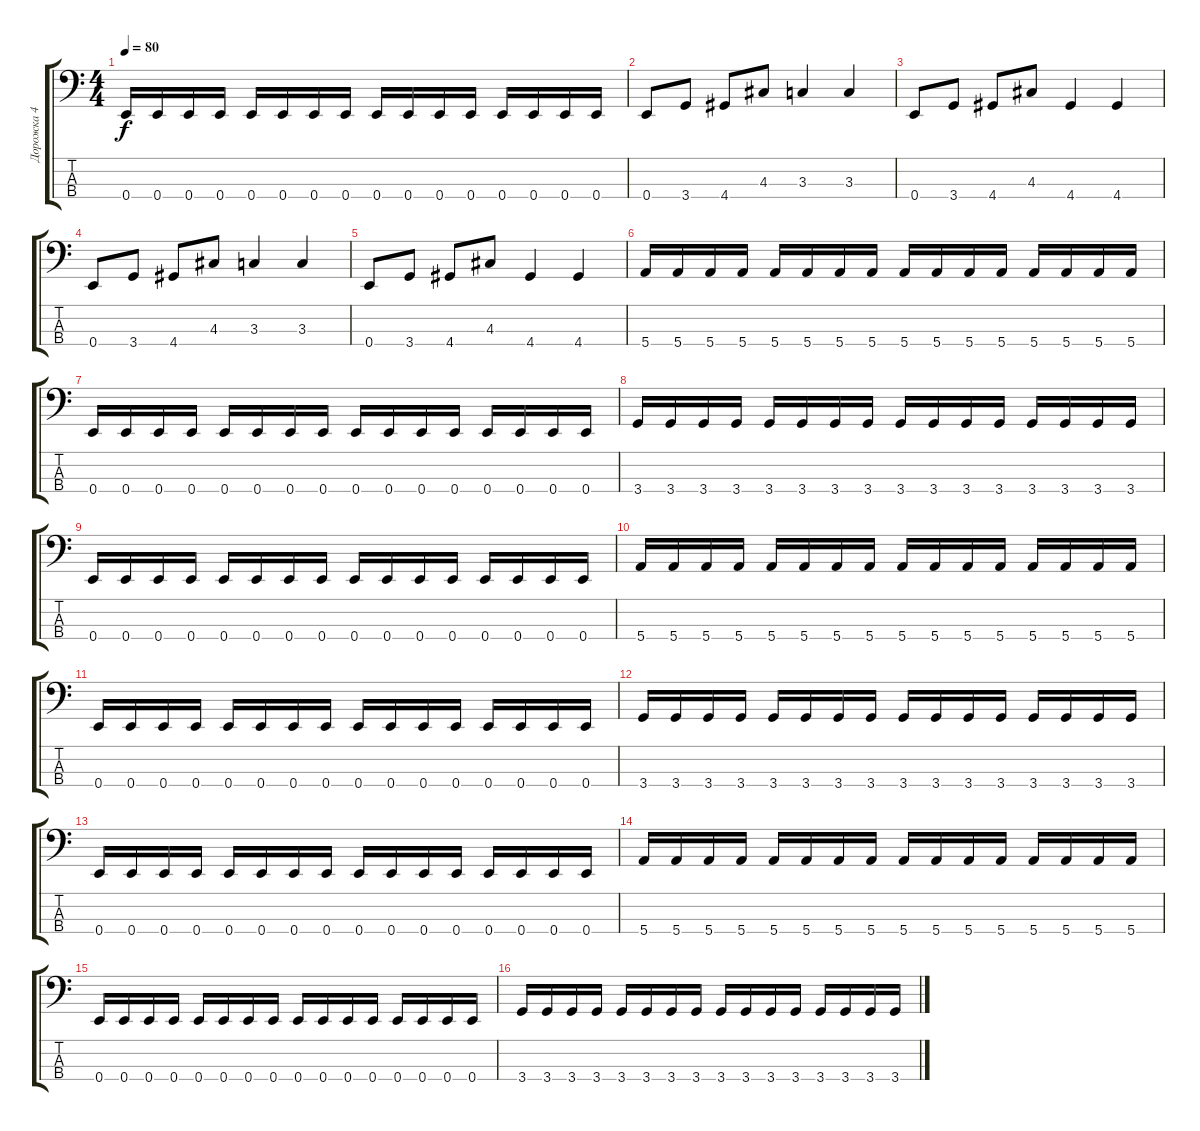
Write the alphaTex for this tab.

\track ("Дорожка 4" "Дорожка 4") {instrument electricbassfinger}
\staff {score tabs}
\tuning (G2 D2 A1 E1) {hide}
\ts (4 4)
\tempo 80
\clef f4
\ks c
0.4.16{dy f} 0.4.16 0.4.16 0.4.16 0.4.16 0.4.16 0.4.16 0.4.16 0.4.16 0.4.16 0.4.16 0.4.16 0.4.16 0.4.16 0.4.16 0.4.16 |
0.4.8 3.4.8 4.4.8 4.3.8 3.3.4 3.3.4 |
0.4.8 3.4.8 4.4.8 4.3.8 4.4.4 4.4.4 |
0.4.8 3.4.8 4.4.8 4.3.8 3.3.4 3.3.4 |
0.4.8 3.4.8 4.4.8 4.3.8 4.4.4 4.4.4 |
5.4.16 5.4.16 5.4.16 5.4.16 5.4.16 5.4.16 5.4.16 5.4.16 5.4.16 5.4.16 5.4.16 5.4.16 5.4.16 5.4.16 5.4.16 5.4.16 |
0.4.16 0.4.16 0.4.16 0.4.16 0.4.16 0.4.16 0.4.16 0.4.16 0.4.16 0.4.16 0.4.16 0.4.16 0.4.16 0.4.16 0.4.16 0.4.16 |
3.4.16 3.4.16 3.4.16 3.4.16 3.4.16 3.4.16 3.4.16 3.4.16 3.4.16 3.4.16 3.4.16 3.4.16 3.4.16 3.4.16 3.4.16 3.4.16 |
0.4.16 0.4.16 0.4.16 0.4.16 0.4.16 0.4.16 0.4.16 0.4.16 0.4.16 0.4.16 0.4.16 0.4.16 0.4.16 0.4.16 0.4.16 0.4.16 |
5.4.16 5.4.16 5.4.16 5.4.16 5.4.16 5.4.16 5.4.16 5.4.16 5.4.16 5.4.16 5.4.16 5.4.16 5.4.16 5.4.16 5.4.16 5.4.16 |
0.4.16 0.4.16 0.4.16 0.4.16 0.4.16 0.4.16 0.4.16 0.4.16 0.4.16 0.4.16 0.4.16 0.4.16 0.4.16 0.4.16 0.4.16 0.4.16 |
3.4.16 3.4.16 3.4.16 3.4.16 3.4.16 3.4.16 3.4.16 3.4.16 3.4.16 3.4.16 3.4.16 3.4.16 3.4.16 3.4.16 3.4.16 3.4.16 |
0.4.16 0.4.16 0.4.16 0.4.16 0.4.16 0.4.16 0.4.16 0.4.16 0.4.16 0.4.16 0.4.16 0.4.16 0.4.16 0.4.16 0.4.16 0.4.16 |
5.4.16 5.4.16 5.4.16 5.4.16 5.4.16 5.4.16 5.4.16 5.4.16 5.4.16 5.4.16 5.4.16 5.4.16 5.4.16 5.4.16 5.4.16 5.4.16 |
0.4.16 0.4.16 0.4.16 0.4.16 0.4.16 0.4.16 0.4.16 0.4.16 0.4.16 0.4.16 0.4.16 0.4.16 0.4.16 0.4.16 0.4.16 0.4.16 |
3.4.16 3.4.16 3.4.16 3.4.16 3.4.16 3.4.16 3.4.16 3.4.16 3.4.16 3.4.16 3.4.16 3.4.16 3.4.16 3.4.16 3.4.16 3.4.16
